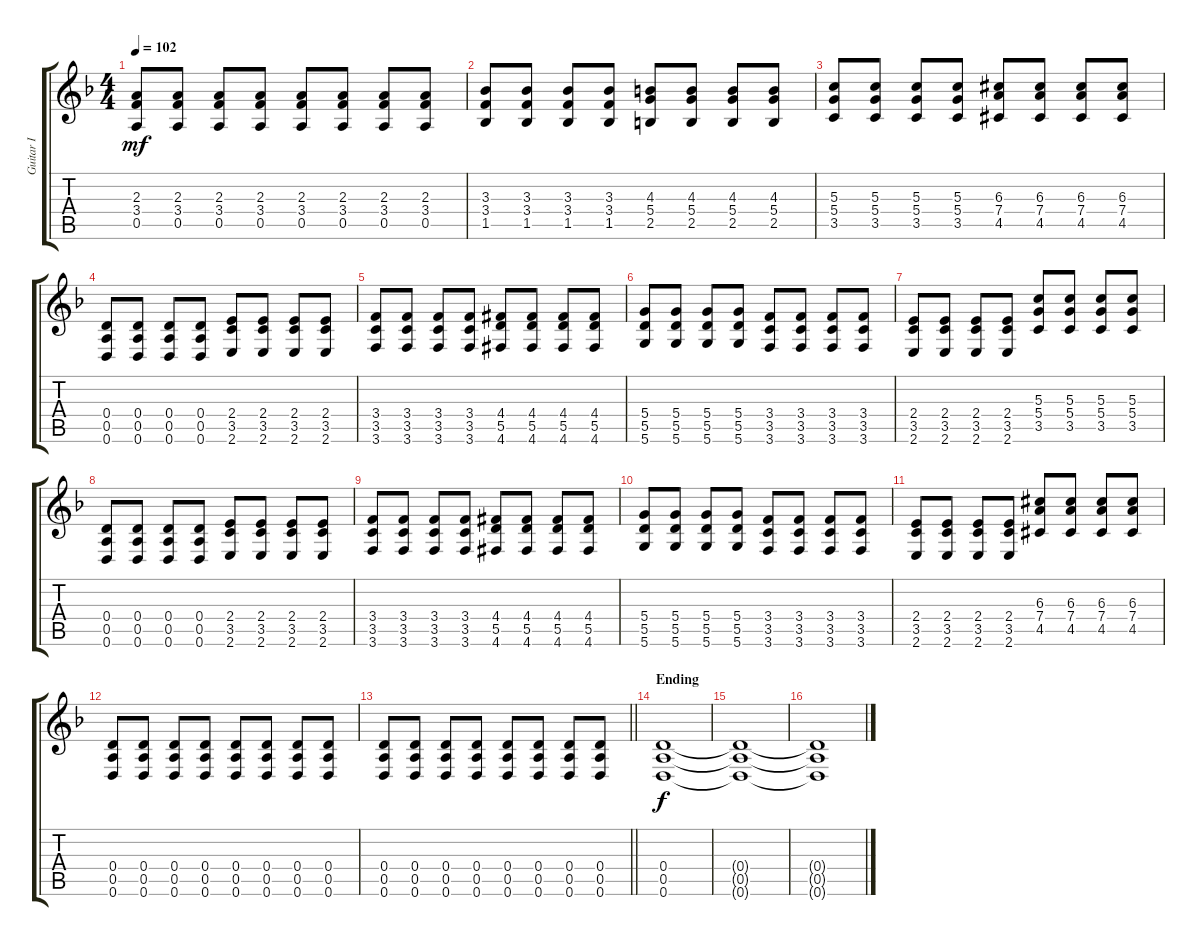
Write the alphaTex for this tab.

\track ("Guitar I" "Guitar I") {instrument distortionguitar}
\staff {score tabs}
\tuning (E4 B3 G3 D3 A2 D2) {hide}
\ts (4 4)
\tempo 102
\clef g2
\ks dminor
(2.3 3.4 0.5).8{dy mf} (2.3 3.4 0.5).8 (2.3 3.4 0.5).8 (2.3 3.4 0.5).8 (2.3 3.4 0.5).8 (2.3 3.4 0.5).8 (2.3 3.4 0.5).8 (2.3 3.4 0.5).8 |
(3.3 3.4 1.5).8 (3.3 3.4 1.5).8 (3.3 3.4 1.5).8 (3.3 3.4 1.5).8 (4.3 5.4 2.5).8 (4.3 5.4 2.5).8 (4.3 5.4 2.5).8 (4.3 5.4 2.5).8 |
(5.3 5.4 3.5).8 (5.3 5.4 3.5).8 (5.3 5.4 3.5).8 (5.3 5.4 3.5).8 (6.3{acc #} 7.4 4.5{acc #}).8 (6.3{acc #} 7.4 4.5{acc #}).8 (6.3{acc #} 7.4 4.5{acc #}).8 (6.3{acc #} 7.4 4.5{acc #}).8 |
(0.4 0.5 0.6).8 (0.4 0.5 0.6).8 (0.4 0.5 0.6).8 (0.4 0.5 0.6).8 (2.4 3.5 2.6).8 (2.4 3.5 2.6).8 (2.4 3.5 2.6).8 (2.4 3.5 2.6).8 |
(3.4 3.5 3.6).8 (3.4 3.5 3.6).8 (3.4 3.5 3.6).8 (3.4 3.5 3.6).8 (4.4{acc #} 5.5 4.6{acc #}).8 (4.4{acc #} 5.5 4.6{acc #}).8 (4.4{acc #} 5.5 4.6{acc #}).8 (4.4{acc #} 5.5 4.6{acc #}).8 |
(5.4 5.5 5.6).8 (5.4 5.5 5.6).8 (5.4 5.5 5.6).8 (5.4 5.5 5.6).8 (3.4 3.5 3.6).8 (3.4 3.5 3.6).8 (3.4 3.5 3.6).8 (3.4 3.5 3.6).8 |
(2.4 3.5 2.6).8 (2.4 3.5 2.6).8 (2.4 3.5 2.6).8 (2.4 3.5 2.6).8 (5.3 5.4 3.5).8 (5.3 5.4 3.5).8 (5.3 5.4 3.5).8 (5.3 5.4 3.5).8 |
(0.4 0.5 0.6).8 (0.4 0.5 0.6).8 (0.4 0.5 0.6).8 (0.4 0.5 0.6).8 (2.4 3.5 2.6).8 (2.4 3.5 2.6).8 (2.4 3.5 2.6).8 (2.4 3.5 2.6).8 |
(3.4 3.5 3.6).8 (3.4 3.5 3.6).8 (3.4 3.5 3.6).8 (3.4 3.5 3.6).8 (4.4{acc #} 5.5 4.6{acc #}).8 (4.4{acc #} 5.5 4.6{acc #}).8 (4.4{acc #} 5.5 4.6{acc #}).8 (4.4{acc #} 5.5 4.6{acc #}).8 |
(5.4 5.5 5.6).8 (5.4 5.5 5.6).8 (5.4 5.5 5.6).8 (5.4 5.5 5.6).8 (3.4 3.5 3.6).8 (3.4 3.5 3.6).8 (3.4 3.5 3.6).8 (3.4 3.5 3.6).8 |
(2.4 3.5 2.6).8 (2.4 3.5 2.6).8 (2.4 3.5 2.6).8 (2.4 3.5 2.6).8 (6.3{acc #} 7.4 4.5{acc #}).8 (6.3{acc #} 7.4 4.5{acc #}).8 (6.3{acc #} 7.4 4.5{acc #}).8 (6.3{acc #} 7.4 4.5{acc #}).8 |
(0.4 0.5 0.6).8 (0.4 0.5 0.6).8 (0.4 0.5 0.6).8 (0.4 0.5 0.6).8 (0.4 0.5 0.6).8 (0.4 0.5 0.6).8 (0.4 0.5 0.6).8 (0.4 0.5 0.6).8 |
\barLineRight lightlight
(0.4 0.5 0.6).8 (0.4 0.5 0.6).8 (0.4 0.5 0.6).8 (0.4 0.5 0.6).8 (0.4 0.5 0.6).8 (0.4 0.5 0.6).8 (0.4 0.5 0.6).8 (0.4 0.5 0.6).8 |
\section ("" "Ending")
(0.4 0.5 0.6).1{dy f volume 2} |
(0.4{t} 0.5{t} 0.6{t}).1 |
(0.4{t} 0.5{t} 0.6{t}).1
